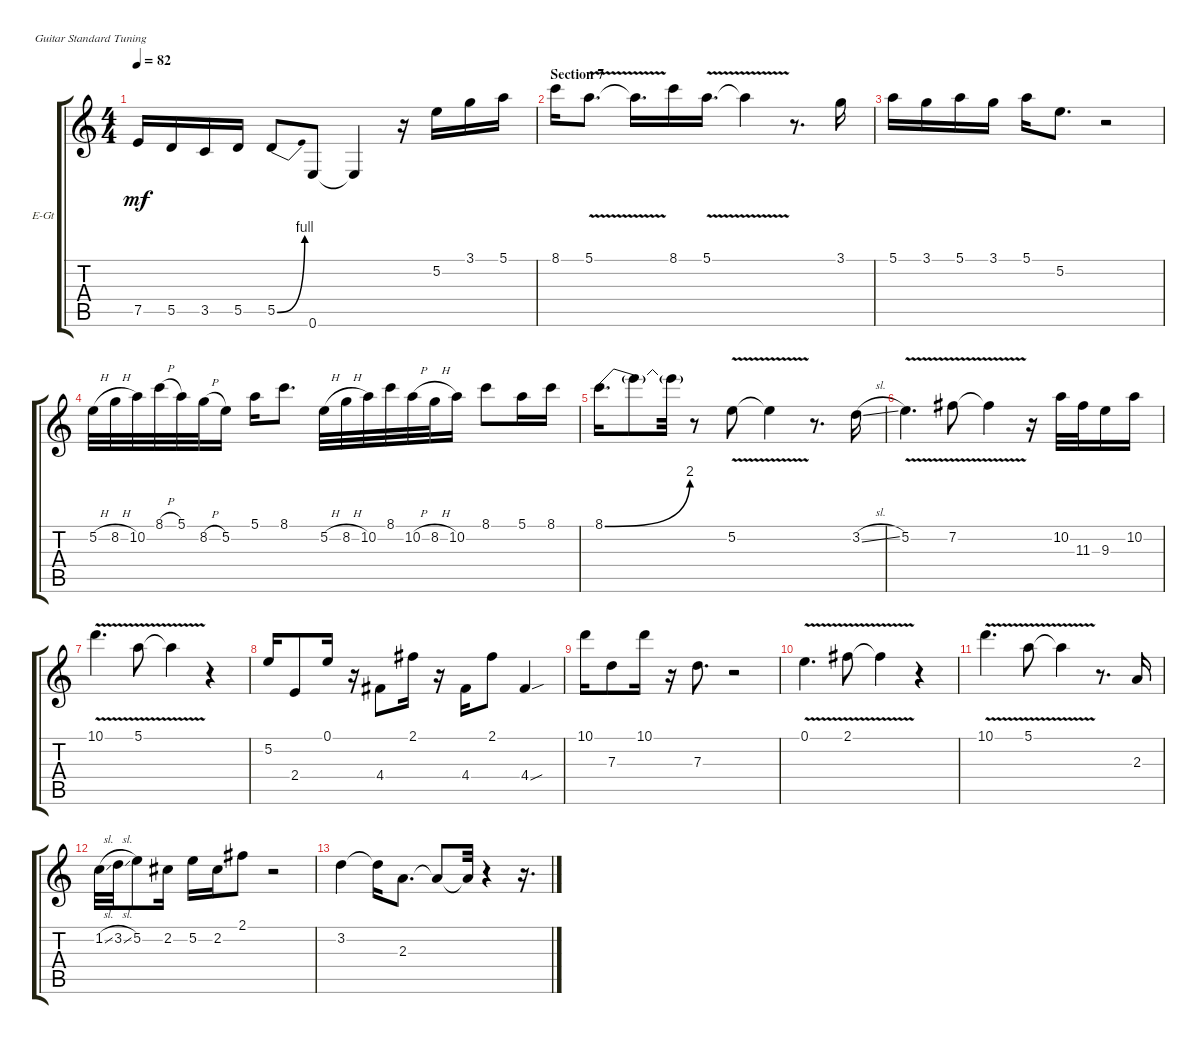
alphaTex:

\bracketExtendMode groupsimilarinstruments
\firstSystemTrackNameOrientation horizontal
\otherSystemsTrackNameOrientation horizontal
\track ("Guitar" "E-Gt") {instrument overdrivenguitar}
\staff {score tabs}
\tuning (E4 B3 G3 D3 A2 E2)
\ts (4 4)
\tempo 82
\clef g2
\ks aminor
7.5.16{dy mf} 5.5.16 3.5.16 5.5.16 5.5{be (bend 0 0 15 4)}.8 0.6.8 0.6{t}.4 r.16 5.2.16 3.1.16 5.1.16 |
\section ("" "Section 7")
8.1.16 5.1{v}.8{d} 5.1{v t}.16{d} 8.1.16 5.1{v}.16{d} 5.1{v t}.4 r.8{d} 3.1.16 |
5.1.16 3.1.16 5.1.16 3.1.16 5.1.16 5.2.8{d} r.2 |
5.2{h}.32 8.2{h}.32 10.2.32 8.1{h}.32 5.1.32 8.2{h}.32 5.2.16 5.1.16 8.1.8{d} 5.2{h}.32 8.2{h}.32 10.2.32 8.1.32 10.2{h}.32 8.2{h}.32 10.2.16 8.1.8 5.1.16 8.1.16 |
8.1{be (bend 0 0 15 8)}.16{d} 8.1{t}.8 8.1{t}.32 r.8 5.2{v}.8 5.2{v t}.4 r.8{d} 3.2{sl}.16 |
5.2{v}.4{d} 7.2{v}.8 7.2{v t}.4 r.16 10.2.32 11.3.32 9.3.16 10.2.16 |
10.1{v}.4{d} 5.1{v}.8 5.1{v t}.4 r.4 |
5.2.16 2.4.8 0.1.16 r.16 4.4.8 2.1.16 r.16 4.4.16 2.1.8 4.4{sou}.4 |
10.1.16 7.3.8 10.1.16 r.16 7.3.8{d} r.2 |
0.1{v}.4{d} 2.1{v}.8 2.1{t}.4 r.4 |
10.1{v}.4{d} 5.1{v}.8 5.1{t}.4 r.8{d} 2.3.16 |
1.2{sl}.32 3.2{sl}.32 5.2.8 2.2.16 5.2.16 2.2.16 2.1.8 r.2 |
3.2.4 3.2{t}.16 2.3.8{d} 2.3{t}.8 2.3{t}.32 r.4 r.16{d}
